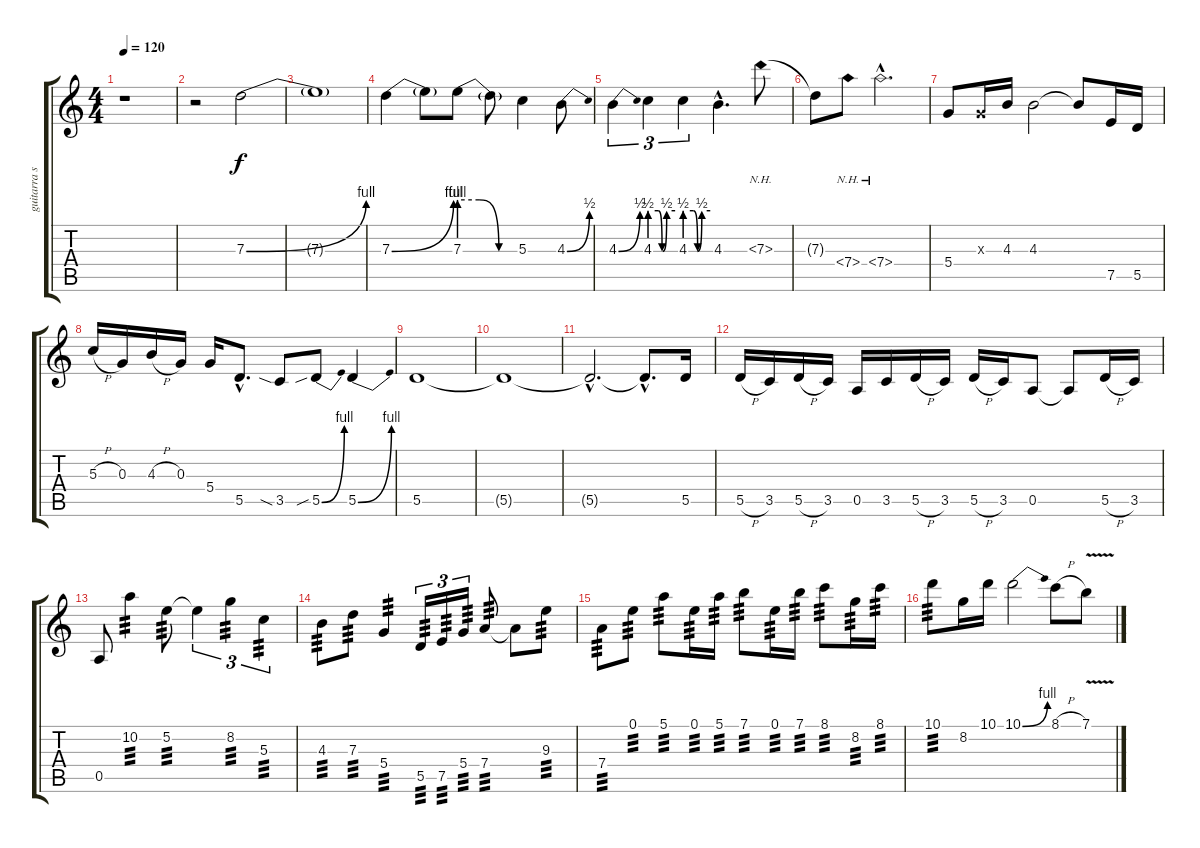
\track ("guitarra solista" "guitarra s") {instrument distortionguitar}
\staff {score tabs}
\tuning (E4 B3 G3 D3 A2 E2) {hide}
\ts (4 4)
\tempo 120
\clef g2
\ks c
r.1{dy f instrument distortionguitar} |
r.2 7.3{be (bend 0 0 60 4)}.2 |
7.3{t}.1 |
7.3{be (bend 0 0 60 4)}.4 7.3{t}.8 7.3{be (custom 0 4 20 4 40 0 60 0)}.8 7.3{t}.8 5.3.4 4.3{be (bend 0 0 60 2)}.8 |
4.3{be (bend 0 0 60 2)}.4{tu (3 2)} 4.3{be (custom 0 2 20 2 29 0 31 0 40 2 60 2)}.4{tu (3 2)} 4.3{be (custom 0 2 20 2 30 0 40 2 60 2)}.4{tu (3 2)} 4.3{hac}.4{d} 7.3{nh}.8 |
7.3{t}.8 7.4{nh}.8 7.4{nh hac}.2{d} |
5.4.8 0.3{x}.16 4.3.16 4.3.2 4.3{t}.8 7.5.16 5.5.16 |
5.3{h}.16 0.3.16 4.3{h}.16 0.3.16 5.4.16 5.5{hac}.8{d} 3.5{sia}.8 5.5{be (bend 0 0 60 4) sib}.8 5.5{be (bend 0 0 60 4)}.4 |
5.5.1 |
5.5{t}.1 |
5.5{hac t}.2{d} 5.5{hac t}.8{d} 5.5.16 |
5.5{h}.16 3.5.16 5.5{h}.16 3.5.16 0.5.16 3.5.16 5.5{h}.16 3.5.16 5.5{h}.16 3.5.16 0.5.8 0.5{t}.8 5.5{h}.16 3.5.16 |
0.5.8 10.2.4{tp 3} 5.2.8{tp 3} 5.2{t}.4{tu (3 2)} 8.2.4{tu (3 2) tp 3} 5.3.4{tu (3 2) tp 3} |
4.3.8{tp 3} 7.3.8{tp 3} 5.4.4{tp 3} 5.5.16{tu (3 2) tp 3} 7.5.16{tu (3 2) tp 3} 5.4.16{tu (3 2) tp 3} 7.4.8{tp 3} 7.4{t}.8 9.3.8{tp 3} |
7.4.8{tp 3} 0.1.8{tp 3} 5.1.8{tp 3} 0.1.16{tp 3} 5.1.16{tp 3} 7.1.8{tp 3} 0.1.16{tp 3} 7.1.16{tp 3} 8.1.8{tp 3} 8.2.16{tp 3} 8.1.16{tp 3} |
10.1.8{tp 3} 8.2.16 10.1.16 10.1{be (bend 0 0 60 4)}.2 8.1{h}.8 7.1{v}.8
